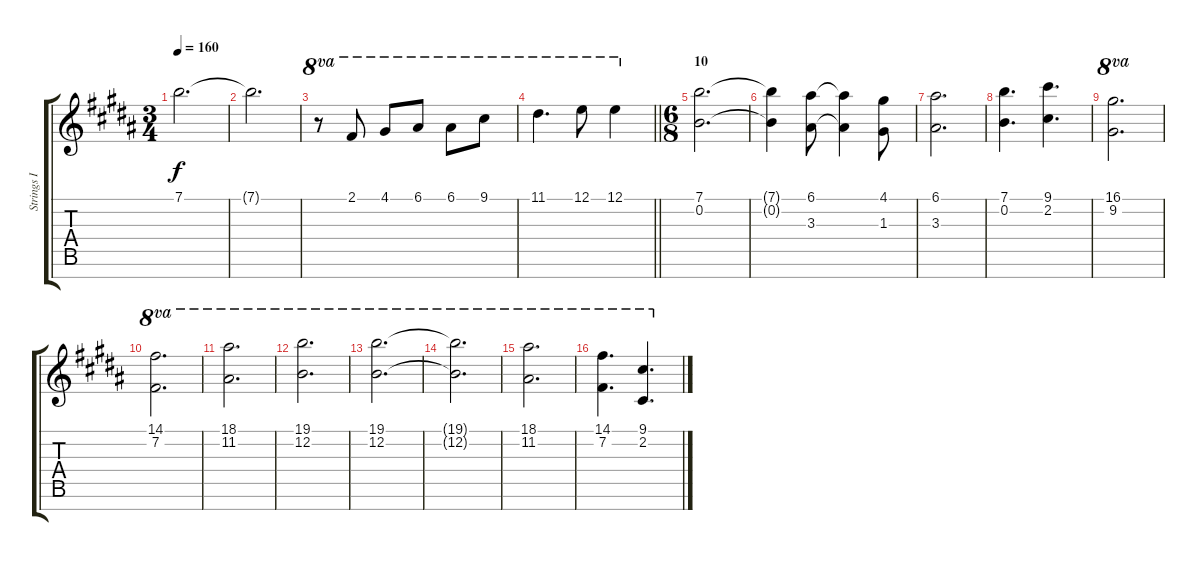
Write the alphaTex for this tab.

\track ("Strings I" "Strings I") {instrument stringensemble1}
\staff {score tabs}
\tuning (E5 B4 G4 D4 A3 E3 B2) {hide}
\ts (3 4)
\tempo 160
\clef g2
\ks b
7.1.2{d dy f} |
7.1{t}.2{d} |
r.8{ot 8va} 2.1.8{ot 8va} 4.1.8{ot 8va} 6.1.8{ot 8va} 6.1.8{ot 8va} 9.1.8{ot 8va} |
\barLineRight lightlight
11.1.4{d ot 8va} 12.1.8{ot 8va} 12.1.4{ot 8va} |
\ts (6 8)
\section ("" "10")
(7.1 0.2).2{d} |
(7.1{t} 0.2{t}).4 (6.1 3.3).8 (6.1{t} 3.3{t}).4 (4.1 1.3).8 |
(6.1 3.3).2{d} |
(7.1 0.2).4{d} (9.1 2.2).4{d} |
(16.1 9.2).2{d ot 8va} |
(14.1 7.2).2{d ot 8va} |
(18.1 11.2).2{d ot 8va} |
(19.1 12.2).2{d ot 8va} |
(19.1 12.2).2{d ot 8va} |
(19.1{t} 12.2{t}).2{d ot 8va} |
(18.1 11.2).2{d ot 8va} |
(14.1 7.2).4{d ot 8va} (9.1 2.2).4{d ot 8va}
